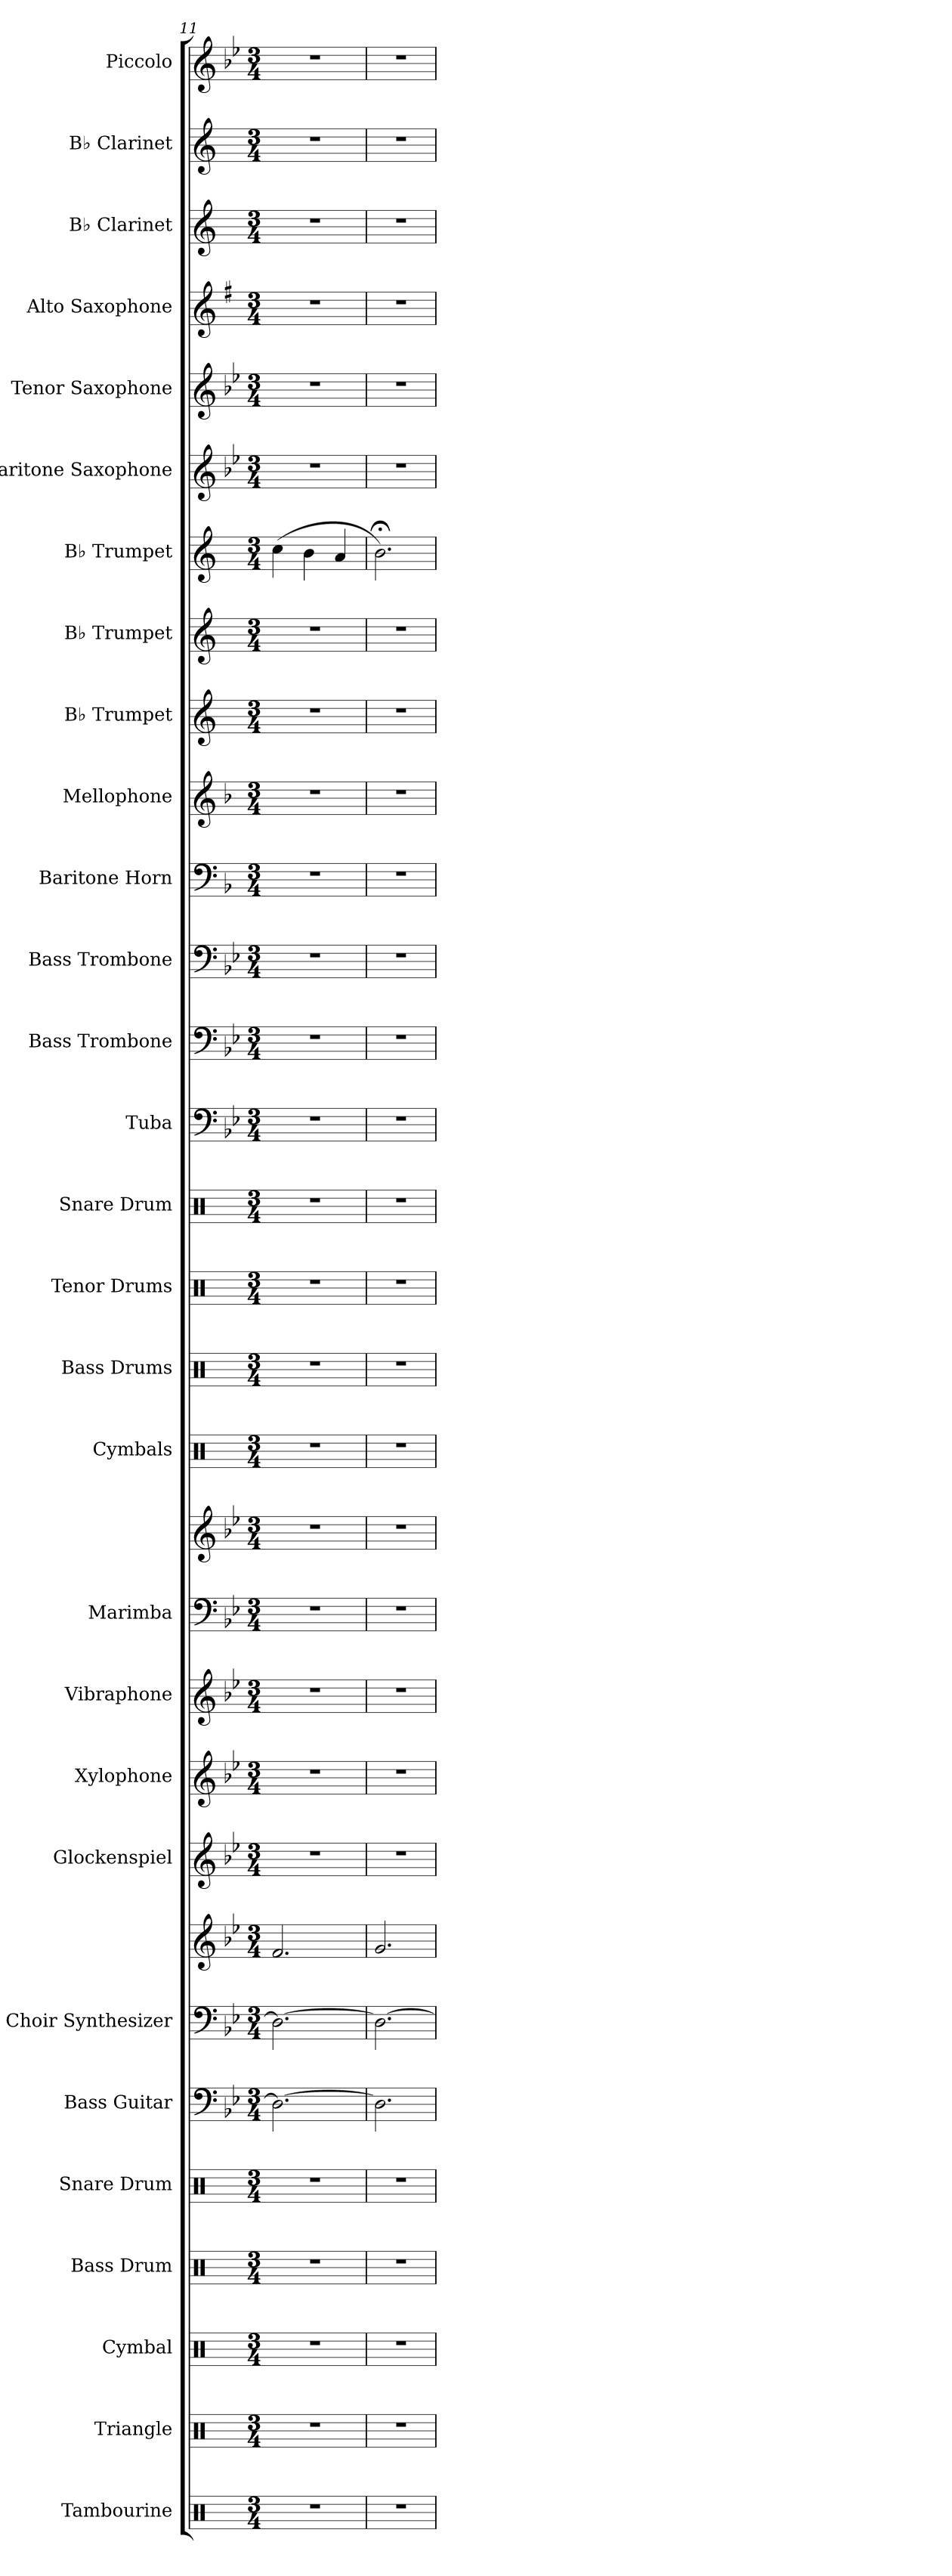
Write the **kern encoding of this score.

**kern	**kern	**kern	**kern	**kern	**kern	**kern	**kern	**kern	**kern	**kern	**kern	**kern	**kern	**kern	**kern	**kern	**kern	**kern	**kern	**kern	**kern	**kern	**kern	**kern	**kern	**kern	**kern	**kern	**kern	**kern
*part29	*part28	*part27	*part26	*part25	*part24	*part23	*part23	*part22	*part21	*part20	*part19	*part19	*part18	*part17	*part16	*part15	*part14	*part13	*part12	*part11	*part10	*part9	*part8	*part7	*part6	*part5	*part4	*part3	*part2	*part1
*staff31	*staff30	*staff29	*staff28	*staff27	*staff26	*staff25	*staff24	*staff23	*staff22	*staff21	*staff20	*staff19	*staff18	*staff17	*staff16	*staff15	*staff14	*staff13	*staff12	*staff11	*staff10	*staff9	*staff8	*staff7	*staff6	*staff5	*staff4	*staff3	*staff2	*staff1
*I"Tambourine	*I"Triangle	*I"Cymbal	*I"Bass Drum	*I"Snare Drum	*I"Bass Guitar	*I"Choir Synthesizer	*	*I"Glockenspiel	*I"Xylophone	*I"Vibraphone	*I"Marimba	*	*I"Cymbals	*I"Bass Drums	*I"Tenor Drums	*I"Snare Drum	*I"Tuba	*I"Bass Trombone	*I"Bass Trombone	*I"Baritone Horn	*I"Mellophone	*I"B♭ Trumpet	*I"B♭ Trumpet	*I"B♭ Trumpet	*I"Baritone Saxophone	*I"Tenor Saxophone	*I"Alto Saxophone	*I"B♭ Clarinet	*I"B♭ Clarinet	*I"Piccolo
*I'Tamb.	*I'Trgl.	*I'Cym.	*I'B. Dr.	*I'Sn. Dr.	*I'B. Guit.	*I'Synth.	*	*I'Glk.	*I'Xyl.	*I'Vib.	*I'Mrm.	*	*I'Cym.	*I'B.D.	*I'T.D.	*I'S.D.	*I'Tba.	*I'B. Tbn.	*I'B. Tbn.	*I'Bar. Hn.	*I'Mph.	*I'B♭ Tpt.	*I'B♭ Tpt.	*I'B♭ Tpt.	*I'Bar. Sax.	*I'T. Sax.	*I'A. Sax.	*I'B♭ Cl.	*I'B♭ Cl.	*I'Picc.
*clefX	*clefX	*clefX	*clefX	*clefX	*clefF4	*clefF4	*clefG2	*clefG2	*clefG2	*clefG2	*clefF4	*clefG2	*clefX	*clefX	*clefX	*clefX	*clefF4	*clefF4	*clefF4	*clefF4	*clefG2	*clefG2	*clefG2	*clefG2	*clefG2	*clefG2	*clefG2	*clefG2	*clefG2	*clefG2
*	*	*	*	*	*ITrd7c12	*	*	*ITrd-14c-24	*ITrd-7c-12	*	*	*	*	*	*	*	*	*	*	*ITrd4c7	*ITrd4c7	*ITrd1c2	*ITrd1c2	*ITrd1c2	*ITrd12c21	*ITrd8c14	*ITrd5c9	*ITrd1c2	*ITrd1c2	*ITrd-7c-12
*k[]	*k[]	*k[]	*k[]	*k[]	*k[b-e-]	*k[b-e-]	*k[b-e-]	*k[b-e-]	*k[b-e-]	*k[b-e-]	*k[b-e-]	*k[b-e-]	*k[]	*k[]	*k[]	*k[]	*k[b-e-]	*k[b-e-]	*k[b-e-]	*k[b-e-]	*k[b-e-]	*k[b-e-]	*k[b-e-]	*k[b-e-]	*k[b-e-]	*k[b-e-]	*k[b-e-]	*k[b-e-]	*k[b-e-]	*k[b-e-]
*M3/4	*M3/4	*M3/4	*M3/4	*M3/4	*M3/4	*M3/4	*M3/4	*M3/4	*M3/4	*M3/4	*M3/4	*M3/4	*M3/4	*M3/4	*M3/4	*M3/4	*M3/4	*M3/4	*M3/4	*M3/4	*M3/4	*M3/4	*M3/4	*M3/4	*M3/4	*M3/4	*M3/4	*M3/4	*M3/4	*M3/4
=11	=11	=11	=11	=11	=11	=11	=11	=11	=11	=11	=11	=11	=11	=11	=11	=11	=11	=11	=11	=11	=11	=11	=11	=11	=11	=11	=11	=11	=11	=11
2.r	2.r	2.r	2.r	2.r	2.DD\_	2.D\_	2.f/	2.r	2.r	2.r	2.r	2.r	2.r	2.r	2.r	2.r	2.r	2.r	2.r	2.r	2.r	2.r	2.r	(4b-\	2.r	2.r	2.r	2.r	2.r	2.r
.	.	.	.	.	.	.	.	.	.	.	.	.	.	.	.	.	.	.	.	.	.	.	.	4a\	.	.	.	.	.	.
.	.	.	.	.	.	.	.	.	.	.	.	.	.	.	.	.	.	.	.	.	.	.	.	4g/	.	.	.	.	.	.
=12	=12	=12	=12	=12	=12	=12	=12	=12	=12	=12	=12	=12	=12	=12	=12	=12	=12	=12	=12	=12	=12	=12	=12	=12	=12	=12	=12	=12	=12	=12
2.r	2.r	2.r	2.r	2.r	2.DD\]	2.D\_	2.g/	2.r	2.r	2.r	2.r	2.r	2.r	2.r	2.r	2.r	2.r	2.r	2.r	2.r	2.r	2.r	2.r	2.a;<\)	2.r	2.r	2.r	2.r	2.r	2.r
=	=	=	=	=	=	=	=	=	=	=	=	=	=	=	=	=	=	=	=	=	=	=	=	=	=	=	=	=	=	=
*-	*-	*-	*-	*-	*-	*-	*-	*-	*-	*-	*-	*-	*-	*-	*-	*-	*-	*-	*-	*-	*-	*-	*-	*-	*-	*-	*-	*-	*-	*-
